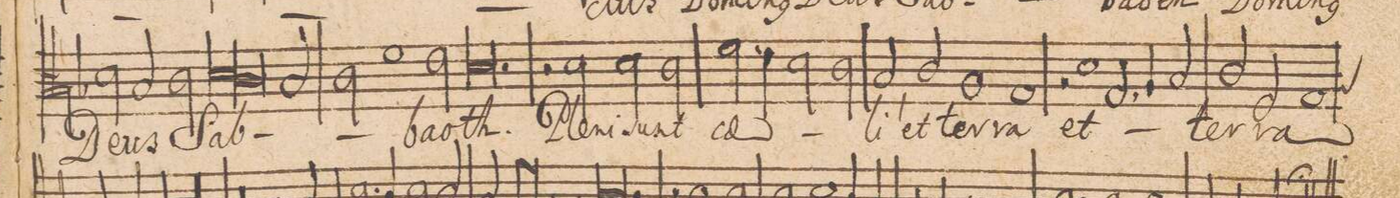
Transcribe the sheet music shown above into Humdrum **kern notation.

**kern	**text
*I"[ALTVS.]	*
*clefC3	*
*k[b-]	*
*met(C|)	*
*M2/1	*
2d\	De-
2B-/	us
2c\	.
*lig	*
1d\	Sab-
=25-	=25-
1c\	.
*Xlig	*
2B-/	.
=26-	=26-
2c\	.
1f\	.
2e\	-ba-
=27-	=27-
0.d\	-oth.
=28-	=28-
2r	.
2d\	Ple-
=29-	=29-
2d\	-ni
2c\	sunt
2.f\	cae-
4e\	.
=30-	=30-
2d\	.
2c\	.
2B-/	-li
2c/	et
=31-	=31-
1A/	ter-
1G/	-ra
=32-	=32-
2r	.
1d\	et
2.G/	.
=33-	=33-
4A/	.
2B-/	ter-
2c/	.
2F/	-ra
=34-	=34-
*custos:A	*
1G/	.
*-	*-
